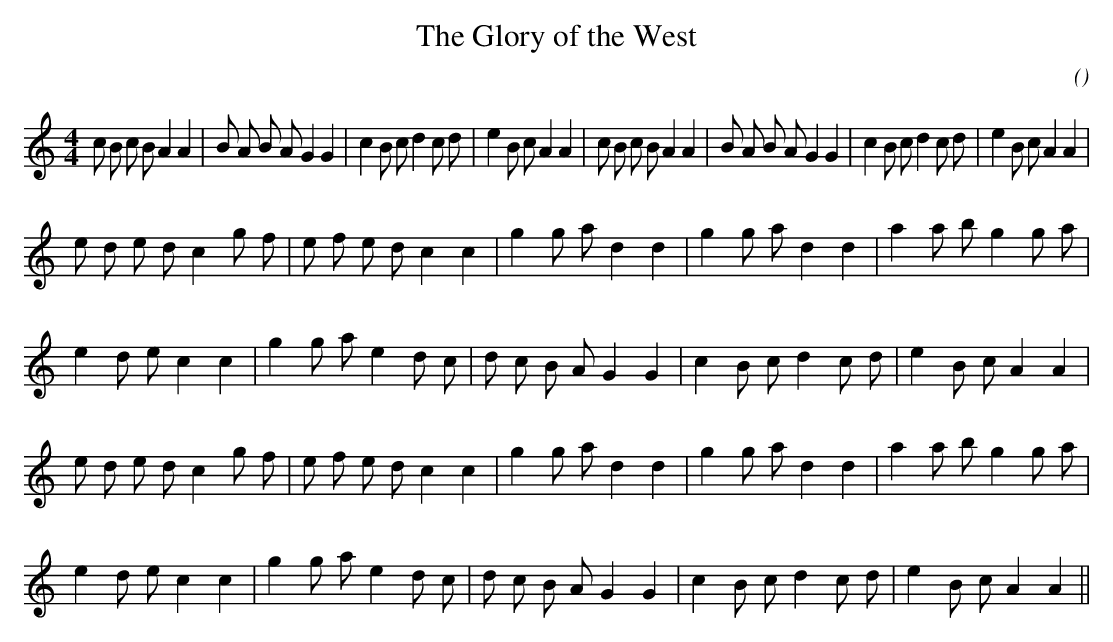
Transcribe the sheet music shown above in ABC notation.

X:1
T: The Glory of the West
C:
O:
M:4/4
K:Am
K:Am
M:4/4
L:1/16
c2 B2 c2 B2 A4 A4 |B2 A2 B2 A2 G4 G4 |c4 B2 c2 d4 c2 d2 |e4 B2 c2 A4 A4 |c2 B2 c2 B2 A4 A4 |B2 A2 B2 A2 G4 G4 |c4 B2 c2 d4 c2 d2 |e4 B2 c2 A4 A4 |
e2 d2 e2 d2 c4 g2 f2 |e2 f2 e2 d2 c4 c4 |g4 g2 a2 d4 d4 |g4 g2 a2 d4 d4 |a4 a2 b2 g4 g2 a2 |
e4 d2 e2 c4 c4 |g4 g2 a2 e4 d2 c2 |d2 c2 B2 A2 G4 G4 |c4 B2 c2 d4 c2 d2 |e4 B2 c2 A4 A4 |
e2 d2 e2 d2 c4 g2 f2 |e2 f2 e2 d2 c4 c4 |g4 g2 a2 d4 d4 |g4 g2 a2 d4 d4 |a4 a2 b2 g4 g2 a2 |
e4 d2 e2 c4 c4 |g4 g2 a2 e4 d2 c2 |d2 c2 B2 A2 G4 G4 |c4 B2 c2 d4 c2 d2 |e4 B2 c2 A4 A4 ||
